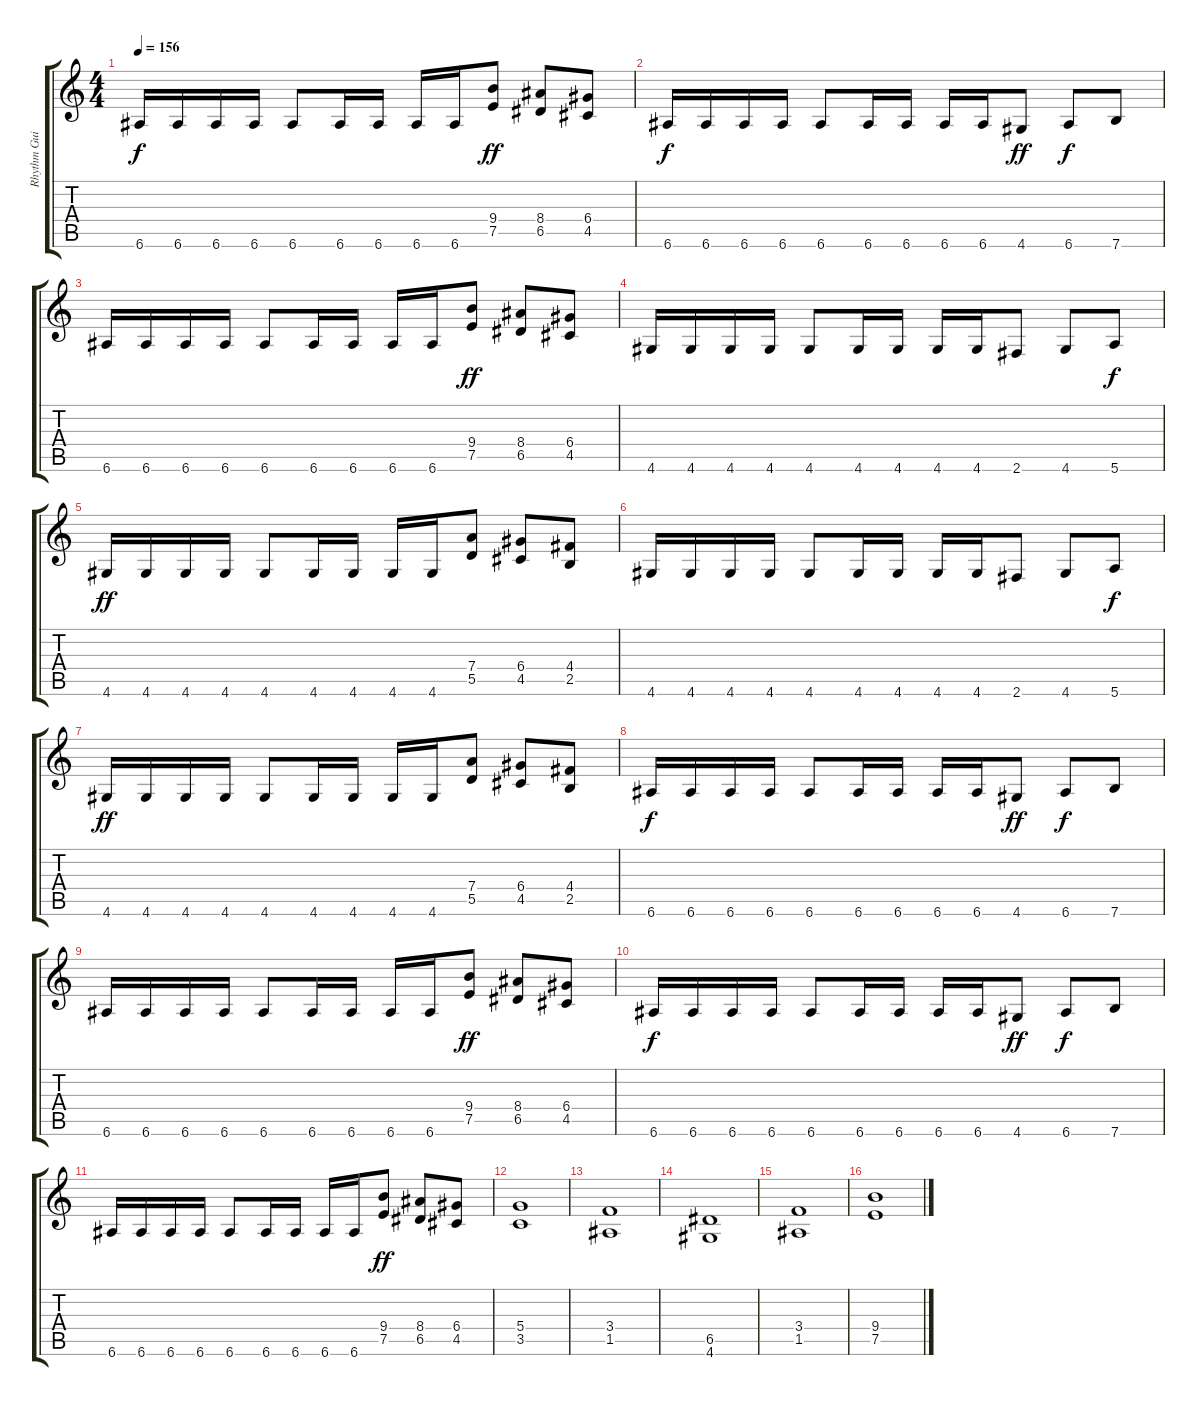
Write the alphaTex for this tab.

\track ("Rhythm Guitar" "Rhythm Gui") {instrument overdrivenguitar}
\staff {score tabs}
\tuning (E4 B3 G3 D3 A2 E2) {hide}
\ts (4 4)
\tempo 156
\clef g2
\ks c
6.6.16{dy f} 6.6.16 6.6.16 6.6.16 6.6.8 6.6.16 6.6.16 6.6.16 6.6.16 (9.4 7.5).8{dy ff} (8.4 6.5).8 (6.4 4.5).8 |
6.6.16{dy f} 6.6.16 6.6.16 6.6.16 6.6.8 6.6.16 6.6.16 6.6.16 6.6.16 4.6.8{dy ff} 6.6.8{dy f} 7.6.8 |
6.6.16 6.6.16 6.6.16 6.6.16 6.6.8 6.6.16 6.6.16 6.6.16 6.6.16 (9.4 7.5).8{dy ff} (8.4 6.5).8 (6.4 4.5).8 |
4.6.16 4.6.16 4.6.16 4.6.16 4.6.8 4.6.16 4.6.16 4.6.16 4.6.16 2.6.8 4.6.8 5.6.8{dy f} |
4.6.16{dy ff} 4.6.16 4.6.16 4.6.16 4.6.8 4.6.16 4.6.16 4.6.16 4.6.16 (7.4 5.5).8 (6.4 4.5).8 (4.4 2.5).8 |
4.6.16 4.6.16 4.6.16 4.6.16 4.6.8 4.6.16 4.6.16 4.6.16 4.6.16 2.6.8 4.6.8 5.6.8{dy f} |
4.6.16{dy ff} 4.6.16 4.6.16 4.6.16 4.6.8 4.6.16 4.6.16 4.6.16 4.6.16 (7.4 5.5).8 (6.4 4.5).8 (4.4 2.5).8 |
6.6.16{dy f} 6.6.16 6.6.16 6.6.16 6.6.8 6.6.16 6.6.16 6.6.16 6.6.16 4.6.8{dy ff} 6.6.8{dy f} 7.6.8 |
6.6.16 6.6.16 6.6.16 6.6.16 6.6.8 6.6.16 6.6.16 6.6.16 6.6.16 (9.4 7.5).8{dy ff} (8.4 6.5).8 (6.4 4.5).8 |
6.6.16{dy f} 6.6.16 6.6.16 6.6.16 6.6.8 6.6.16 6.6.16 6.6.16 6.6.16 4.6.8{dy ff} 6.6.8{dy f} 7.6.8 |
6.6.16 6.6.16 6.6.16 6.6.16 6.6.8 6.6.16 6.6.16 6.6.16 6.6.16 (9.4 7.5).8{dy ff} (8.4 6.5).8 (6.4 4.5).8 |
(5.4 3.5).1 |
(3.4 1.5).1 |
(6.5 4.6).1 |
(3.4 1.5).1 |
(9.4 7.5).1
